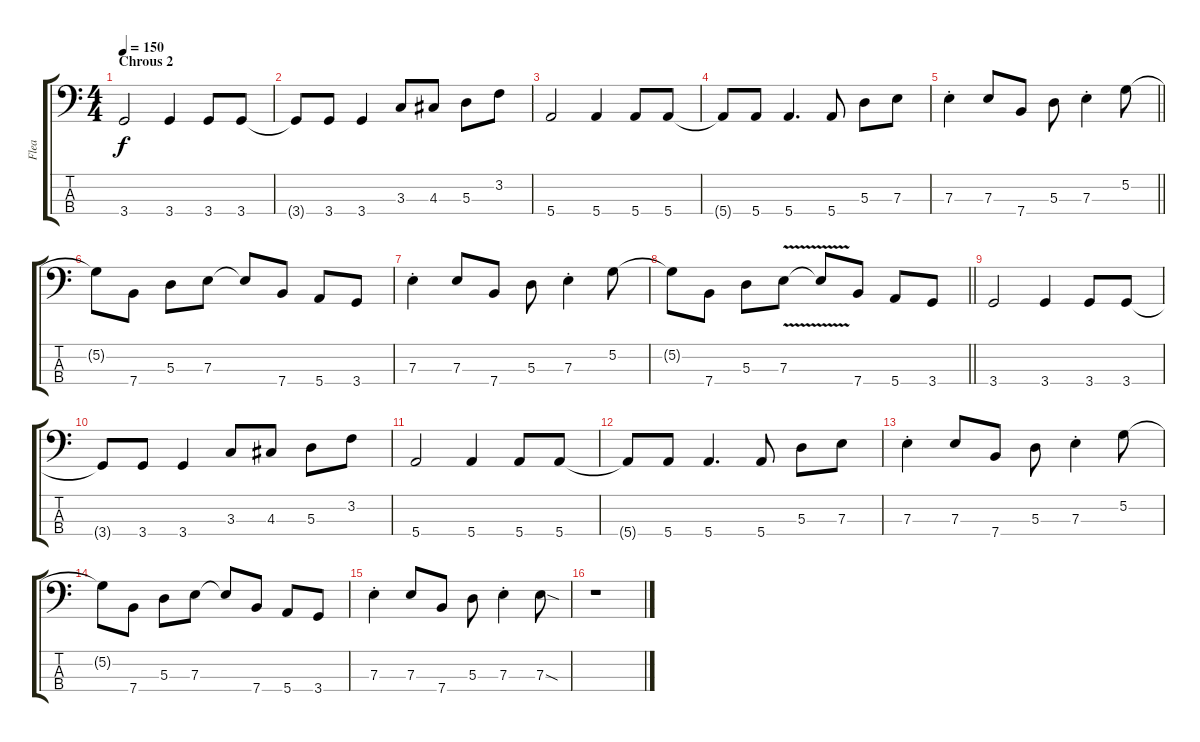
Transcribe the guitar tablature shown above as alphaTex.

\track ("Flea " "Flea ") {instrument electricbassfinger}
\staff {score tabs}
\tuning (G2 D2 A1 E1) {hide}
\ts (4 4)
\section ("" "Chrous 2")
\tempo 150
\clef f4
\ks c
3.4.2{dy f} 3.4.4 3.4.8 3.4.8 |
3.4{t}.8 3.4.8 3.4.4 3.3.8 4.3.8 5.3.8 3.2.8 |
5.4.2 5.4.4 5.4.8 5.4.8 |
5.4{t}.8 5.4.8 5.4.4{d} 5.4.8 5.3.8 7.3.8 |
\barLineRight lightlight
7.3{st}.4 7.3.8 7.4.8 5.3.8 7.3{st}.4 5.2.8 |
5.2{t}.8 7.4.8 5.3.8 7.3.8 7.3{t}.8 7.4.8 5.4.8 3.4.8 |
7.3{st}.4 7.3.8 7.4.8 5.3.8 7.3{st}.4 5.2.8 |
\barLineRight lightlight
5.2{t}.8 7.4.8 5.3.8 7.3{v}.8 7.3{v t}.8 7.4.8 5.4.8 3.4.8 |
3.4.2 3.4.4 3.4.8 3.4.8 |
3.4{t}.8 3.4.8 3.4.4 3.3.8 4.3.8 5.3.8 3.2.8 |
5.4.2 5.4.4 5.4.8 5.4.8 |
5.4{t}.8 5.4.8 5.4.4{d} 5.4.8 5.3.8 7.3.8 |
7.3{st}.4 7.3.8 7.4.8 5.3.8 7.3{st}.4 5.2.8 |
5.2{t}.8 7.4.8 5.3.8 7.3.8 7.3{t}.8 7.4.8 5.4.8 3.4.8 |
7.3{st}.4 7.3.8 7.4.8 5.3.8 7.3{st}.4 7.3{sod}.8 |
r.1
